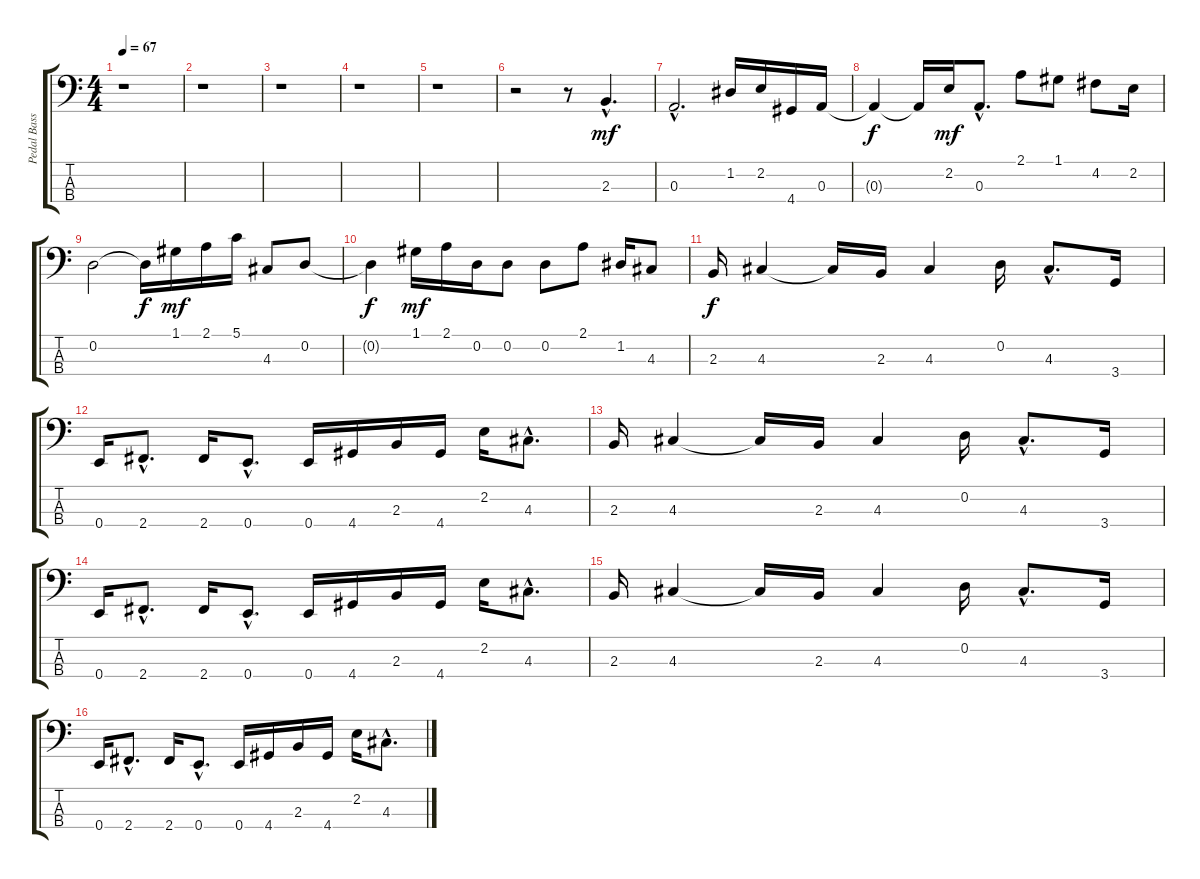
\track ("Pedal Bass" "Pedal Bass") {instrument acousticbass}
\staff {score tabs}
\tuning (G2 D2 A1 E1) {hide}
\ts (4 4)
\tempo 67
\clef f4
\ks c
r.1{dy f} |
r.1 |
r.1 |
r.1 |
r.1 |
r.2 r.8 2.3{hac}.4{d dy mf} |
0.3{hac}.2{d} 1.2.16 2.2.16 4.4.16 0.3.16 |
0.3{t}.4{dy f} 0.3{t}.16 2.2.16{dy mf} 0.3{hac}.8{d} 2.1.8 1.1.8 4.2.8 2.2.16 |
0.2.2 0.2{t}.16{dy f} 1.1.16{dy mf} 2.1.16 5.1.16 4.3.8 0.2.8 |
0.2{t}.4{dy f} 1.1.16{dy mf} 2.1.16 0.2.16 0.2.8 0.2.8 2.1.8 1.2.16 4.3.8 |
2.3.16{dy f} 4.3.4 4.3{t}.16 2.3.16 4.3.4 0.2.16 4.3{hac}.8{d} 3.4.16 |
0.4.16 2.4{hac}.8{d} 2.4.16 0.4{hac}.8{d} 0.4.16 4.4.16 2.3.16 4.4.16 2.2.16 4.3{hac}.8{d} |
2.3.16 4.3.4 4.3{t}.16 2.3.16 4.3.4 0.2.16 4.3{hac}.8{d} 3.4.16 |
0.4.16 2.4{hac}.8{d} 2.4.16 0.4{hac}.8{d} 0.4.16 4.4.16 2.3.16 4.4.16 2.2.16 4.3{hac}.8{d} |
2.3.16 4.3.4 4.3{t}.16 2.3.16 4.3.4 0.2.16 4.3{hac}.8{d} 3.4.16 |
0.4.16 2.4{hac}.8{d} 2.4.16 0.4{hac}.8{d} 0.4.16 4.4.16 2.3.16 4.4.16 2.2.16 4.3{hac}.8{d}
